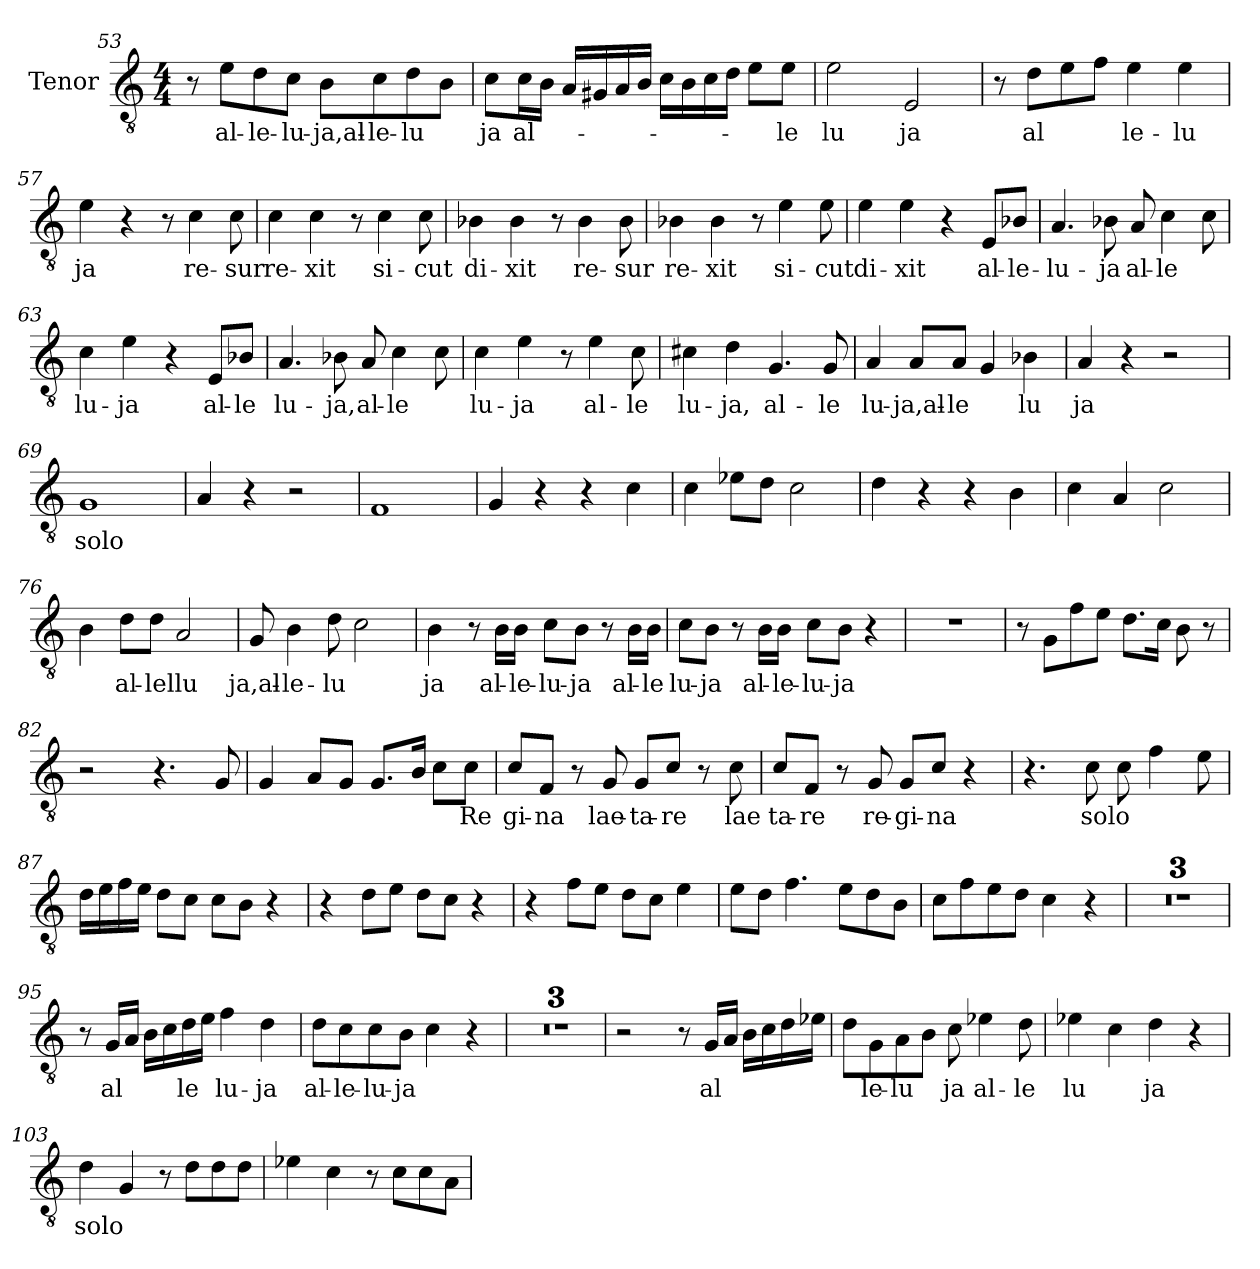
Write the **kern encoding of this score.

**kern	**text
*part1	*part1
*staff1	*staff1
*I"Tenor	*
*I'T.	*
*clefGv2	*
*k[]	*
*M4/4	*
=53	=53
8r	.
!	!LO:LY:b
8e\L	al-
!	!LO:LY:b
8d\	-le-
!	!LO:LY:b
8c\J	-lu-
!	!LO:LY:b
8B\L	-ja,al-
!	!LO:LY:b
8c\	-le-
!	!LO:LY:b
8d\	-lu
8B\J	.
=54	=54
!	!LO:LY:b
8c\L	ja
!	!LO:LY:b
16c\L	al-
16B\JJ	.
16A/LL	.
16G#X/	.
16A/	.
16B/JJ	.
16c\LL	.
16B\	.
16c\	.
16d\JJ	.
8e\L	.
!	!LO:LY:b
8e\J	le
=55	=55
!	!LO:LY:b
2e\	lu
!	!LO:LY:b
2E/	ja
!!LO:LB:g=z
=56	=56
8r	.
!	!LO:LY:b
8d\L	al
8e\	.
8f\J	.
!	!LO:LY:b
4e\	le-
!	!LO:LY:b
4e\	-lu
=57	=57
!	!LO:LY:b
4e\	ja
4r	.
8r	.
!	!LO:LY:b
4c\	re-
!	!LO:LY:b
8c\	-sur
=58	=58
!	!LO:LY:b
4c\	re-
!	!LO:LY:b
4c\	-xit
8r	.
!	!LO:LY:b
4c\	si-
!	!LO:LY:b
8c\	-cut
=59	=59
!	!LO:LY:b
4B-X\	di-
!	!LO:LY:b
4B-\	-xit
8r	.
!	!LO:LY:b
4B-\	re-
!	!LO:LY:b
8B-\	-sur
=60	=60
!	!LO:LY:b
4B-X\	re-
!	!LO:LY:b
4B-\	-xit
8r	.
!	!LO:LY:b
4e\	si-
!	!LO:LY:b
8e\	-cut
=61	=61
!	!LO:LY:b
4e\	di-
!	!LO:LY:b
4e\	-xit
4r	.
!	!LO:LY:b
8E/L	al-
!	!LO:LY:b
8B-X/J	-le-
!!LO:LB:g=z
=62	=62
!	!LO:LY:b
4.A/	-lu-
!	!LO:LY:b
8B-X\	ja
!	!LO:LY:b
8A/	al-
!	!LO:LY:b
4c\	-le
8c\	.
=63	=63
!	!LO:LY:b
4c\	lu-
!	!LO:LY:b
4e\	-ja
4r	.
!	!LO:LY:b
8E/L	al-
!	!LO:LY:b
8B-X/J	-le
=64	=64
!	!LO:LY:b
4.A/	lu-
!	!LO:LY:b
8B-X\	-ja,
!	!LO:LY:b
8A/	al-
!	!LO:LY:b
4c\	-le
8c\	.
=65	=65
!	!LO:LY:b
4c\	lu-
!	!LO:LY:b
4e\	-ja
8r	.
!	!LO:LY:b
4e\	al-
!	!LO:LY:b
8c\	-le
=66	=66
!	!LO:LY:b
4c#X\	lu-
!	!LO:LY:b
4d\	-ja,
!	!LO:LY:b
4.G/	al-
!	!LO:LY:b
8G/	-le
=67	=67
!	!LO:LY:b
4A/	lu-
!	!LO:LY:b
8A/L	-ja,al-
!	!LO:LY:b
8A/J	-le
4G/	.
!	!LO:LY:b
4B-X\	lu
=68	=68
!	!LO:LY:b
4A/	ja
4r	.
2r	.
!!LO:PB:g=z
=69	=69
!	!LO:LY:b
1G	solo
=70	=70
4A/	.
4r	.
2r	.
=71	=71
1F	.
=72	=72
4G/	.
4r	.
4r	.
4c\	.
=73	=73
4c\	.
8e-X\L	.
8d\J	.
2c\	.
=74	=74
4d\	.
4r	.
4r	.
4B\	.
=75	=75
4c\	.
4A/	.
2c\	.
=76	=76
4B\	.
!	!LO:LY:b
8d\L	al-
!	!LO:LY:b
8d\J	-lellu
2A/	.
=77	=77
!	!LO:LY:b
8G/	ja,al-
!	!LO:LY:b
4B\	-le-
!	!LO:LY:b
8d\	-lu
2c\	.
!!LO:LB:g=z
=78	=78
!	!LO:LY:b
4B\	ja
8r	.
!	!LO:LY:b
16B\LL	al-
!	!LO:LY:b
16B\JJ	-le-
!	!LO:LY:b
8c\L	-lu-
!	!LO:LY:b
8B\J	-ja
8r	.
!	!LO:LY:b
16B\LL	al-
!	!LO:LY:b
16B\JJ	-le
=79	=79
!	!LO:LY:b
8c\L	lu-
!	!LO:LY:b
8B\J	-ja
8r	.
!	!LO:LY:b
16B\LL	al-
!	!LO:LY:b
16B\JJ	-le-
!	!LO:LY:b
8c\L	-lu-
!	!LO:LY:b
8B\J	-ja
4r	.
=80	=80
1r	.
=81	=81
8r	.
8G\L	.
8f\	.
8e\J	.
8.d\L	.
16c\Jk	.
8B\	.
8r	.
=82	=82
2r	.
4.r	.
8G/	.
=83	=83
4G/	.
8A/L	.
8G/J	.
8.G/L	.
16B/Jk	.
8c\L	.
!	!LO:LY:b
8c\J	Re
!!LO:LB:g=z
=84	=84
!	!LO:LY:b
8c/L	gi-
!	!LO:LY:b
8F/J	-na
8r	.
!	!LO:LY:b
8G/	lae-
!	!LO:LY:b
8G/L	-ta-
!	!LO:LY:b
8c/J	-re
8r	.
!	!LO:LY:b
8c\	lae
=85	=85
!	!LO:LY:b
8c/L	ta-
!	!LO:LY:b
8F/J	-re
8r	.
!	!LO:LY:b
8G/	re-
!	!LO:LY:b
8G/L	-gi-
!	!LO:LY:b
8c/J	-na
4r	.
=86	=86
4.r	.
!	!LO:LY:b
8c\	solo
8c\	.
4f\	.
8e\	.
=87	=87
16d\LL	.
16e\	.
16f\	.
16e\JJ	.
8d\L	.
8c\J	.
8c\L	.
8B\J	.
4r	.
=88	=88
4r	.
8d\L	.
8e\J	.
8d\L	.
8c\J	.
4r	.
=89	=89
4r	.
8f\L	.
8e\J	.
8d\L	.
8c\J	.
4e\	.
!!LO:LB:g=z
=90	=90
8e\L	.
8d\J	.
4.f\	.
8e\L	.
8d\	.
8B\J	.
=91	=91
8c\L	.
8f\	.
8e\	.
8d\J	.
4c\	.
4r	.
=92	=92
1r	.
=93	=93
1r	.
=94	=94
1r	.
=95	=95
8r	.
!	!LO:LY:b
16G/LL	al
16A/JJ	.
16B\LL	.
16c\	.
!	!LO:LY:b
16d\	le
16e\JJ	.
!	!LO:LY:b
4f\	lu-
!	!LO:LY:b
4d\	-ja
=96	=96
!	!LO:LY:b
8d\L	al-
!	!LO:LY:b
8c\	-le-
!	!LO:LY:b
8c\	-lu-
!	!LO:LY:b
8B\J	-ja
4c\	.
4r	.
=97	=97
1r	.
=98	=98
1r	.
=99	=99
1r	.
!!LO:LB:g=z
=100	=100
2r	.
8r	.
!	!LO:LY:b
16G/LL	al
16A/JJ	.
16B\LL	.
16c\	.
16d\	.
16e-X\JJ	.
=101	=101
8d\L	.
!	!LO:LY:b
8G\	le-
!	!LO:LY:b
8A\	-lu
8B\J	.
!	!LO:LY:b
8c\	ja
!	!LO:LY:b
4e-X\	al-
!	!LO:LY:b
8d\	-le
=102	=102
!	!LO:LY:b
4e-X\	lu
4c\	.
!	!LO:LY:b
4d\	ja
4r	.
=103	=103
!	!LO:LY:b
4d\	solo
4G/	.
8r	.
8d\L	.
8d\	.
8d\J	.
=104	=104
4e-X\	.
4c\	.
8r	.
8c\L	.
8c\	.
8A\J	.
=	=
*-	*-
